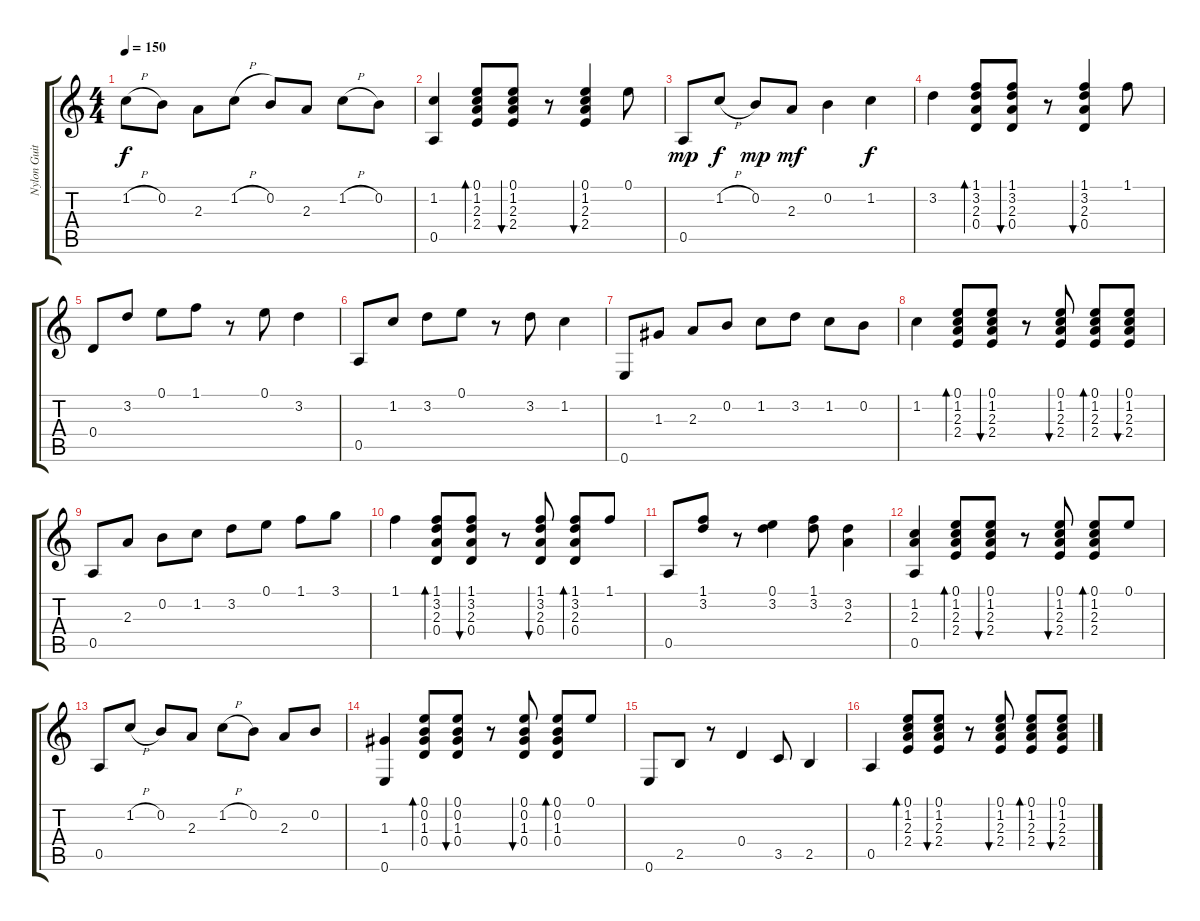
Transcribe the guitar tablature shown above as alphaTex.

\track ("Nylon Guitar" "Nylon Guit") {instrument acousticguitarnylon}
\staff {score tabs}
\tuning (E4 B3 G3 D3 A2 E2) {hide}
\ts (4 4)
\tempo 150
\clef g2
\ks c
1.2{h}.8{dy f} 0.2.8 2.3.8 1.2{h}.8 0.2.8 2.3.8 1.2{h}.8 0.2.8 |
(1.2 0.5).4 (0.1 1.2 2.3 2.4).8{bd 60} (0.1 1.2 2.3 2.4).8{bu 60} r.8 (0.1 1.2 2.3 2.4).4{bu 60} 0.1.8 |
0.5.8{dy mp} 1.2{h}.8{dy f} 0.2.8{dy mp} 2.3.8{dy mf} 0.2.4 1.2.4{dy f} |
3.2.4 (1.1 3.2 2.3 0.4).8{bd 60} (1.1 3.2 2.3 0.4).8{bu 60} r.8 (1.1 3.2 2.3 0.4).4{bu 60} 1.1.8 |
0.4.8 3.2.8 0.1.8 1.1.8 r.8 0.1.8 3.2.4 |
0.5.8 1.2.8 3.2.8 0.1.8 r.8 3.2.8 1.2.4 |
0.6.8 1.3.8 2.3.8 0.2.8 1.2.8 3.2.8 1.2.8 0.2.8 |
1.2.4 (0.1 1.2 2.3 2.4).8{bd 60} (0.1 1.2 2.3 2.4).8{bu 60} r.8 (0.1 1.2 2.3 2.4).8{bu 60} (0.1 1.2 2.3 2.4).8{bd 60} (0.1 1.2 2.3 2.4).8{bu 60} |
0.5.8 2.3.8 0.2.8 1.2.8 3.2.8 0.1.8 1.1.8 3.1.8 |
1.1.4 (1.1 3.2 2.3 0.4).8{bd 60} (1.1 3.2 2.3 0.4).8{bu 60} r.8 (1.1 3.2 2.3 0.4).8{bu 60} (1.1 3.2 2.3 0.4).8{bd 60} 1.1.8 |
0.5.8 (1.1 3.2).8 r.8 (0.1 3.2).4 (1.1 3.2).8 (3.2 2.3).4 |
(1.2 2.3 0.5).4 (0.1 1.2 2.3 2.4).8{bd 60} (0.1 1.2 2.3 2.4).8{bu 60} r.8 (0.1 1.2 2.3 2.4).8{bu 60} (0.1 1.2 2.3 2.4).8{bd 60} 0.1.8 |
0.5.8 1.2{h}.8 0.2.8 2.3.8 1.2{h}.8 0.2.8 2.3.8 0.2.8 |
(1.3 0.6).4 (0.1 0.2 1.3 0.4).8{bd 60} (0.1 0.2 1.3 0.4).8{bu 60} r.8 (0.1 0.2 1.3 0.4).8{bu 60} (0.1 0.2 1.3 0.4).8{bd 60} 0.1.8 |
0.6.8 2.5.8 r.8 0.4.4 3.5.8 2.5.4 |
0.5.4 (0.1 1.2 2.3 2.4).8{bd 60} (0.1 1.2 2.3 2.4).8{bu 60} r.8 (0.1 1.2 2.3 2.4).8{bu 60} (0.1 1.2 2.3 2.4).8{bd 60} (0.1 1.2 2.3 2.4).8{bu 60}
